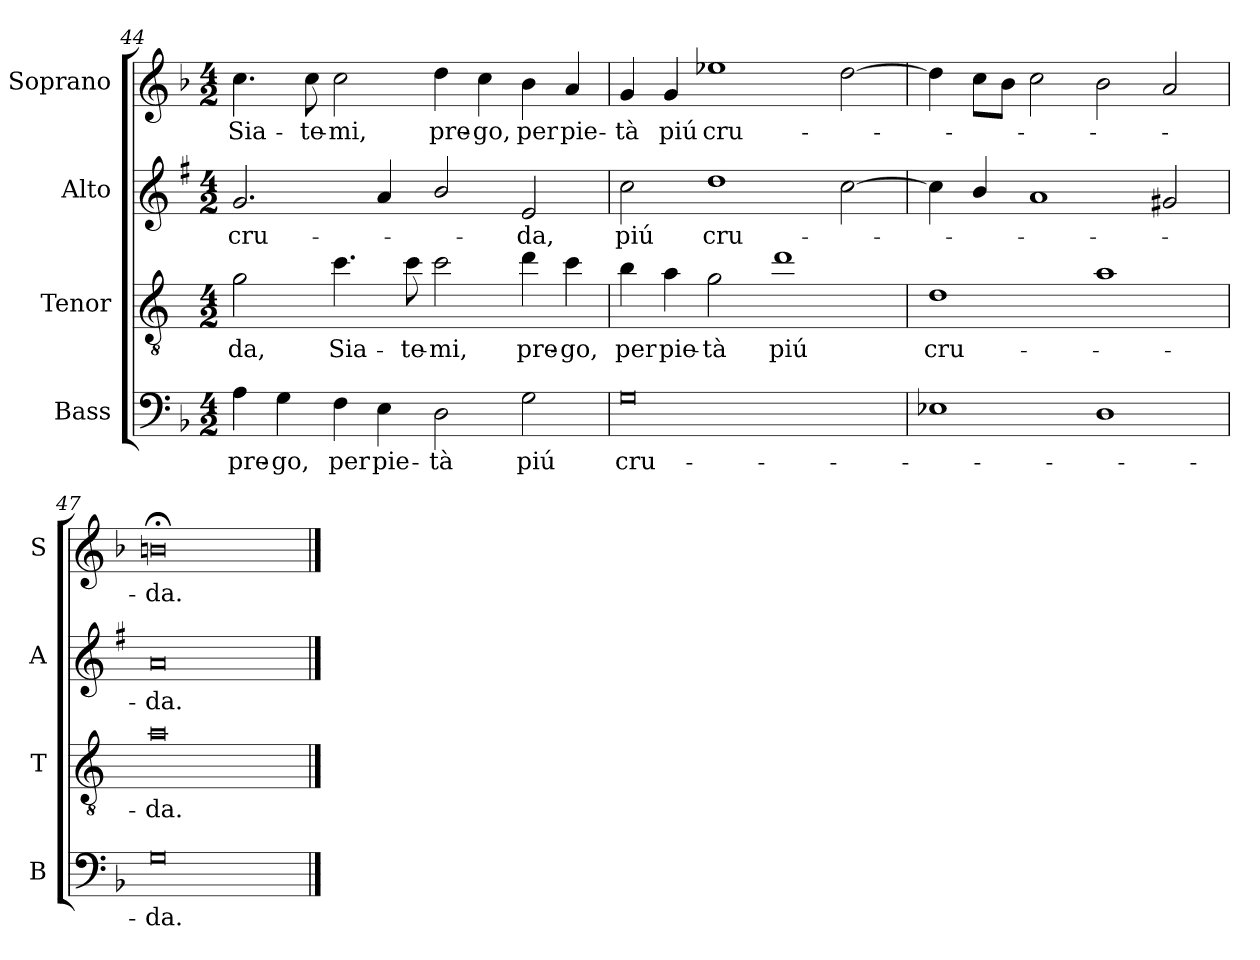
**kern	**text	**kern	**text	**kern	**text	**kern	**text
*part4	*part4	*part3	*part3	*part2	*part2	*part1	*part1
*staff4	*staff4	*staff3	*staff3	*staff2	*staff2	*staff1	*staff1
*I"Bass	*	*I"Tenor	*	*I"Alto	*	*I"Soprano	*
*I'B	*	*I'T	*	*I'A	*	*I'S	*
!!LO:LB:g=z
*clefF4	*	*clefGv2	*	*clefG2	*	*clefG2	*
*	*	*ITrd4c7	*	*ITrd1c2	*	*	*
*k[b-]	*	*k[b-]	*	*k[b-]	*	*k[b-]	*
*F:	*	*F:	*	*F:	*	*F:	*
*M4/2	*	*M4/2	*	*M4/2	*	*M4/2	*
=44	=44	=44	=44	=44	=44	=44	=44
!	!LO:LY:b	!	!LO:LY:b	!	!LO:LY:b	!	!LO:LY:b
4A\	pre-	2c\	-da,	2.f/	cru-	4.cc\	Sia-
!	!LO:LY:b	!	!	!	!	!	!
4G\	-go,	.	.	.	.	.	.
!	!	!	!	!	!	!	!LO:LY:b
.	.	.	.	.	.	8cc\	-te-
!	!LO:LY:b	!	!LO:LY:b	!	!	!	!LO:LY:b
4F\	per	4.f\	Sia-	.	.	2cc\	-mi,
!	!LO:LY:b	!	!	!	!	!	!
4E\	pie-	.	.	4g/	.	.	.
!	!	!	!LO:LY:b	!	!	!	!
.	.	8f\	-te-	.	.	.	.
!	!LO:LY:b	!	!LO:LY:b	!	!	!	!LO:LY:b
2D\	-tà	2f\	-mi,	2a/	.	4dd\	pre-
!	!	!	!	!	!	!	!LO:LY:b
.	.	.	.	.	.	4cc\	-go,
!	!LO:LY:b	!	!LO:LY:b	!	!LO:LY:b	!	!LO:LY:b
2G\	piú	4g\	pre-	2d/	-da,	4b-\	per
!	!	!	!LO:LY:b	!	!	!	!LO:LY:b
.	.	4f\	-go,	.	.	4a/	pie-
=45	=45	=45	=45	=45	=45	=45	=45
!	!LO:LY:b	!	!LO:LY:b	!	!LO:LY:b	!	!LO:LY:b
0G	cru-	4e\	per	2b-\	piú	4g/	-tà
!	!	!	!LO:LY:b	!	!	!	!LO:LY:b
.	.	4d\	pie-	.	.	4g/	piú
!	!	!	!LO:LY:b	!	!LO:LY:b	!	!LO:LY:b
.	.	2c\	-tà	1cc	cru-	1ee-X	cru-
!	!	!	!LO:LY:b	!	!	!	!
.	.	1g	piú	.	.	.	.
.	.	.	.	[2b-\	.	[2dd\	.
=46	=46	=46	=46	=46	=46	=46	=46
!	!	!	!LO:LY:b	!	!	!	!
1E-X	.	1G	cru-	4b-\]	.	4dd\]	.
.	.	.	.	4a/	.	8cc\L	.
.	.	.	.	.	.	8b-\J	.
.	.	.	.	1g	.	2cc\	.
1D	.	1d	.	.	.	2b-\	.
.	.	.	.	2f#X/	.	2a/	.
=47	=47	=47	=47	=47	=47	=47	=47
!	!LO:LY:b	!	!LO:LY:b	!	!LO:LY:b	!	!LO:LY:b
0G	-da.	0d	-da.	0g	-da.	0bn;<	-da.
==	==	==	==	==	==	==	==
*-	*-	*-	*-	*-	*-	*-	*-
